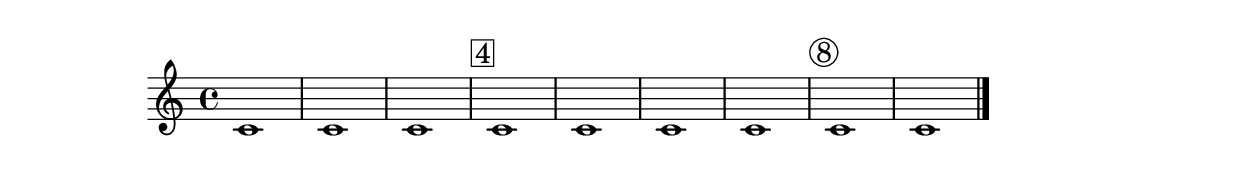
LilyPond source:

%% DO NOT EDIT this file manually; it is automatically
%% generated from LSR http://lsr.di.unimi.it
%% Make any changes in LSR itself, or in Documentation/snippets/new/ ,
%% and then run scripts/auxiliar/makelsr.py
%%
%% This file is in the public domain.
\version "2.18.0"

\header {
  lsrtags = "rhythms, tweaks-and-overrides"

  texidoc = "
Bar numbers can also be printed inside boxes or circles.

"
  doctitle = "Printing bar numbers inside boxes or circles"
} % begin verbatim


\relative c' {
  % Prevent bar numbers at the end of a line and permit them elsewhere
  \override Score.BarNumber.break-visibility = #end-of-line-invisible
  \set Score.barNumberVisibility = #(every-nth-bar-number-visible 4)

  % Increase the size of the bar number by 2
  \override Score.BarNumber.font-size = #2

  % Draw a box round the following bar number(s)
  \override Score.BarNumber.stencil
    = #(make-stencil-boxer 0.1 0.25 ly:text-interface::print)
  \repeat unfold 5 { c1 }

  % Draw a circle round the following bar number(s)
  \override Score.BarNumber.stencil
    = #(make-stencil-circler 0.1 0.25 ly:text-interface::print)
  \repeat unfold 4 { c1 } \bar "|."
}
